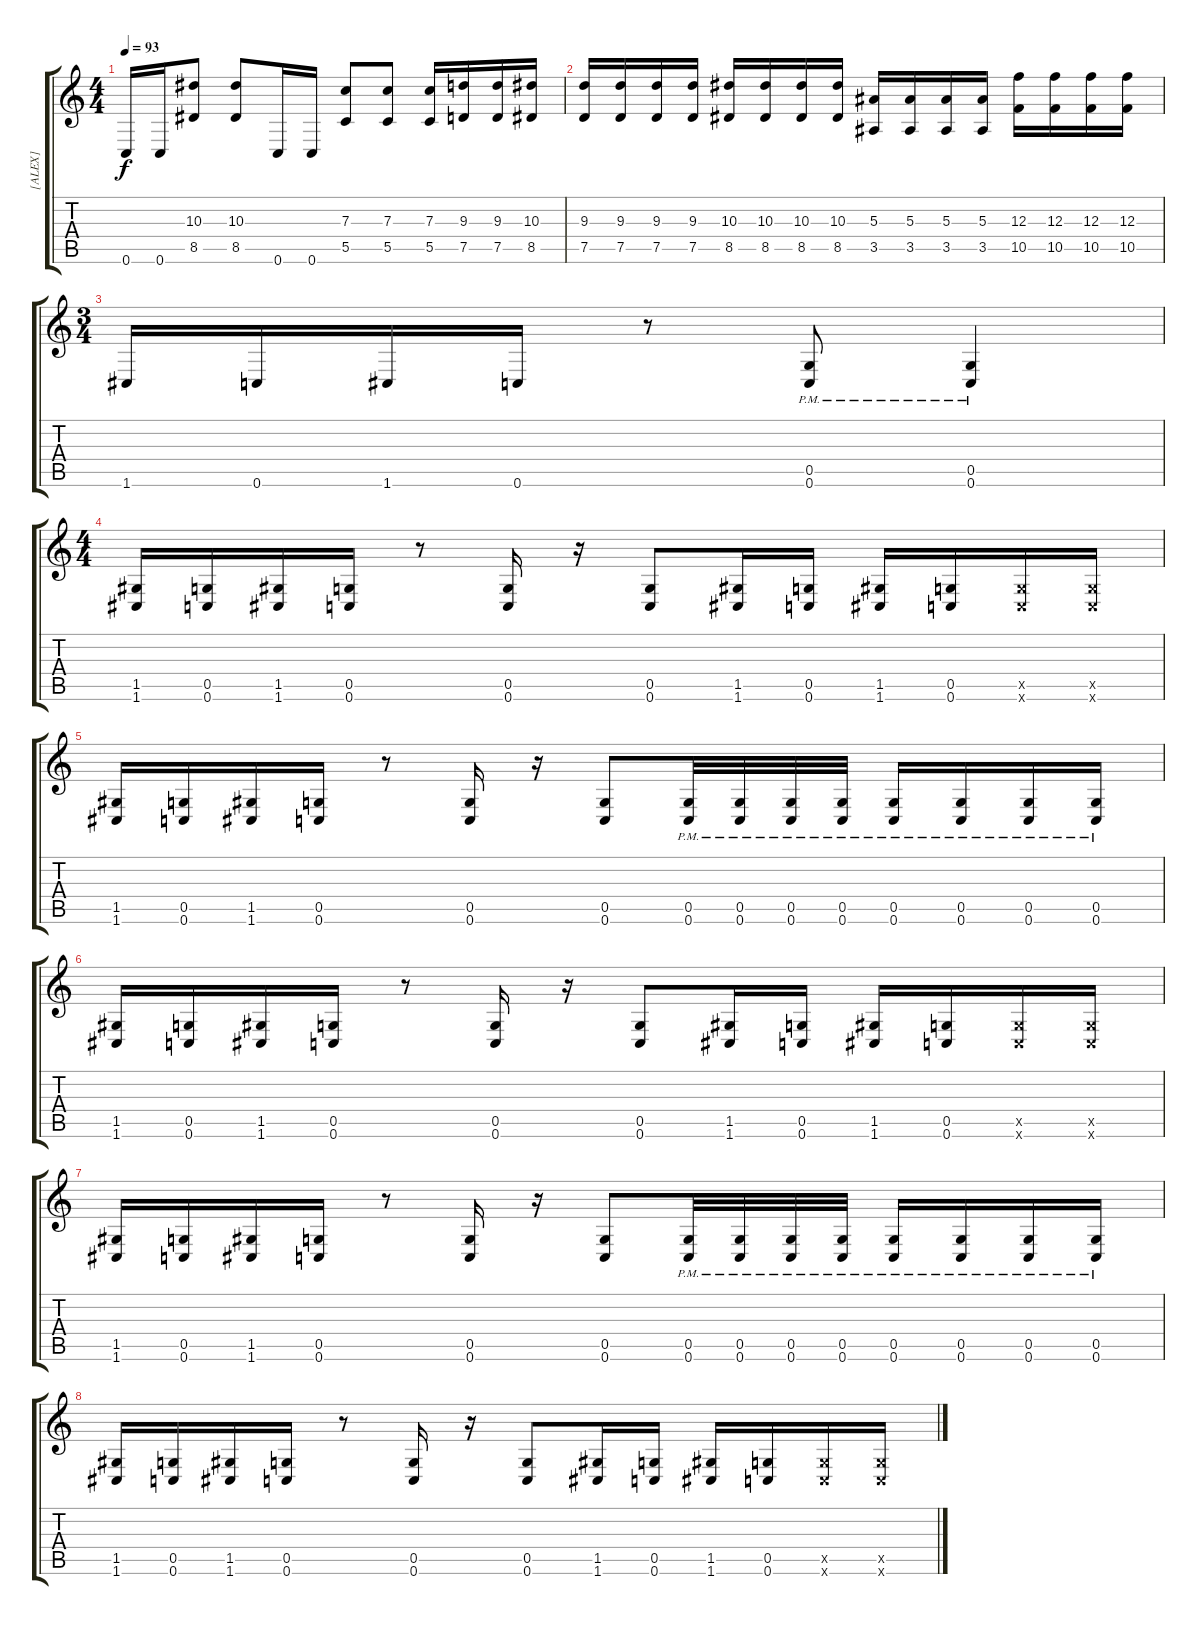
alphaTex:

\track ("[ALEX]" "[ALEX]") {instrument distortionguitar}
\staff {score tabs}
\tuning (D4 A3 F3 C3 G2 C2) {hide}
\ts (4 4)
\tempo 93
\clef g2
\ks c
0.6.16{dy f} 0.6.16 (10.3 8.5).8 (10.3 8.5).8 0.6.16 0.6.16 (7.3 5.5).8 (7.3 5.5).8 (7.3 5.5).16 (9.3 7.5).16 (9.3 7.5).16 (10.3 8.5).16 |
(9.3 7.5).16 (9.3 7.5).16 (9.3 7.5).16 (9.3 7.5).16 (10.3 8.5).16 (10.3 8.5).16 (10.3 8.5).16 (10.3 8.5).16 (5.3 3.5).16 (5.3 3.5).16 (5.3 3.5).16 (5.3 3.5).16 (12.3 10.5).16 (12.3 10.5).16 (12.3 10.5).16 (12.3 10.5).16 |
\ts (3 4)
1.6.16 0.6.16 1.6.16 0.6.16 r.8 (0.5{pm} 0.6).8 (0.5{pm} 0.6).4 |
\ts (4 4)
(1.5 1.6).16 (0.5 0.6).16 (1.5 1.6).16 (0.5 0.6).16 r.8 (0.5 0.6).16 r.16 (0.5 0.6).8 (1.5 1.6).16 (0.5 0.6).16 (1.5 1.6).16 (0.5 0.6).16 (0.5{x} 0.6{x}).16 (0.5{x} 0.6{x}).16 |
(1.5 1.6).16 (0.5 0.6).16 (1.5 1.6).16 (0.5 0.6).16 r.8 (0.5 0.6).16 r.16 (0.5 0.6).8 (0.5{pm} 0.6).32 (0.5{pm} 0.6).32 (0.5{pm} 0.6).32 (0.5{pm} 0.6).32 (0.5{pm} 0.6).16 (0.5{pm} 0.6).16 (0.5{pm} 0.6).16 (0.5{pm} 0.6).16 |
(1.5 1.6).16 (0.5 0.6).16 (1.5 1.6).16 (0.5 0.6).16 r.8 (0.5 0.6).16 r.16 (0.5 0.6).8 (1.5 1.6).16 (0.5 0.6).16 (1.5 1.6).16 (0.5 0.6).16 (0.5{x} 0.6{x}).16 (0.5{x} 0.6{x}).16 |
(1.5 1.6).16 (0.5 0.6).16 (1.5 1.6).16 (0.5 0.6).16 r.8 (0.5 0.6).16 r.16 (0.5 0.6).8 (0.5{pm} 0.6).32 (0.5{pm} 0.6).32 (0.5{pm} 0.6).32 (0.5{pm} 0.6).32 (0.5{pm} 0.6).16 (0.5{pm} 0.6).16 (0.5{pm} 0.6).16 (0.5{pm} 0.6).16 |
(1.5 1.6).16 (0.5 0.6).16 (1.5 1.6).16 (0.5 0.6).16 r.8 (0.5 0.6).16 r.16 (0.5 0.6).8 (1.5 1.6).16 (0.5 0.6).16 (1.5 1.6).16 (0.5 0.6).16 (0.5{x} 0.6{x}).16 (0.5{x} 0.6{x}).16
